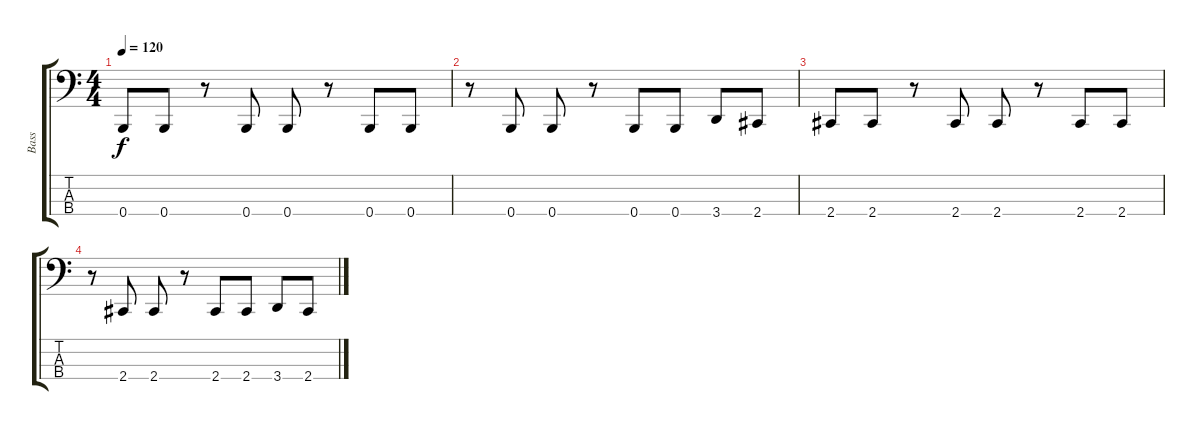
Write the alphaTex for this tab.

\track ("Bass" "Bass") {instrument electricbassfinger}
\staff {score tabs}
\tuning (D2 A1 E1 B0) {hide}
\ts (4 4)
\tempo 120
\clef f4
\ks c
0.4.8{dy f} 0.4.8 r.8 0.4.8 0.4.8 r.8 0.4.8 0.4.8 |
r.8 0.4.8 0.4.8 r.8 0.4.8 0.4.8 3.4.8 2.4.8 |
2.4.8 2.4.8 r.8 2.4.8 2.4.8 r.8 2.4.8 2.4.8 |
r.8 2.4.8 2.4.8 r.8 2.4.8 2.4.8 3.4.8 2.4.8
